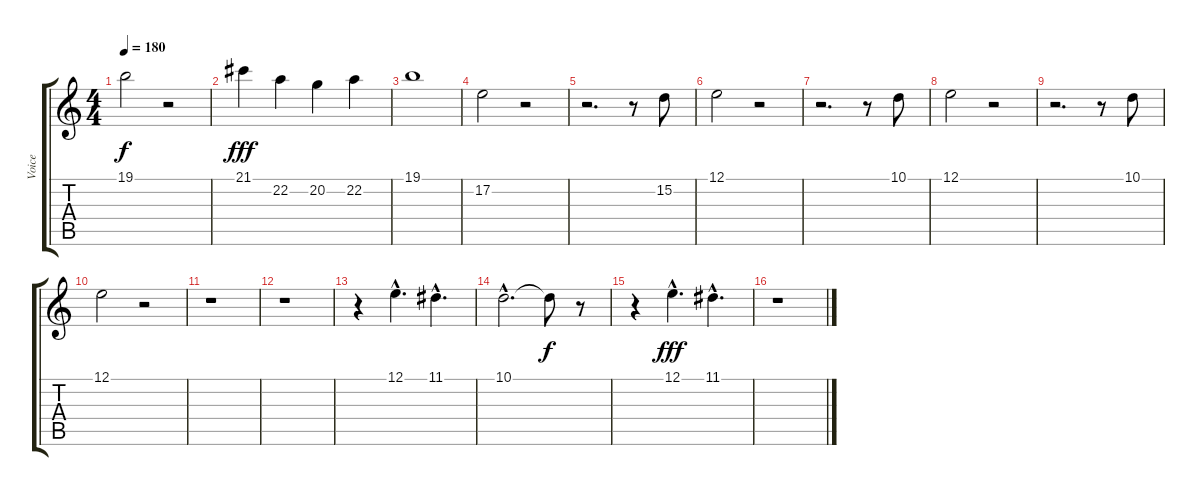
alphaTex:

\track ("Voice" "Voice") {instrument flute}
\staff {score tabs}
\tuning (E4 B3 G3 D3 A2 E2) {hide}
\ts (4 4)
\tempo 180
\clef g2
\ks c
19.1{t}.2{dy f} r.2 |
21.1.4{dy fff} 22.2.4 20.2.4 22.2.4 |
19.1.1 |
17.2.2 r.2 |
r.2{d} r.8 15.2.8 |
12.1.2 r.2 |
r.2{d} r.8 10.1.8 |
12.1.2 r.2 |
r.2{d} r.8 10.1.8 |
12.1.2 r.2 |
r.1 |
r.1 |
r.4 12.1{hac}.4{d} 11.1{hac}.4{d} |
10.1{hac}.2{d} 10.1{t}.8{dy f} r.8 |
r.4 12.1{hac}.4{d dy fff} 11.1{hac}.4{d} |
r.1
